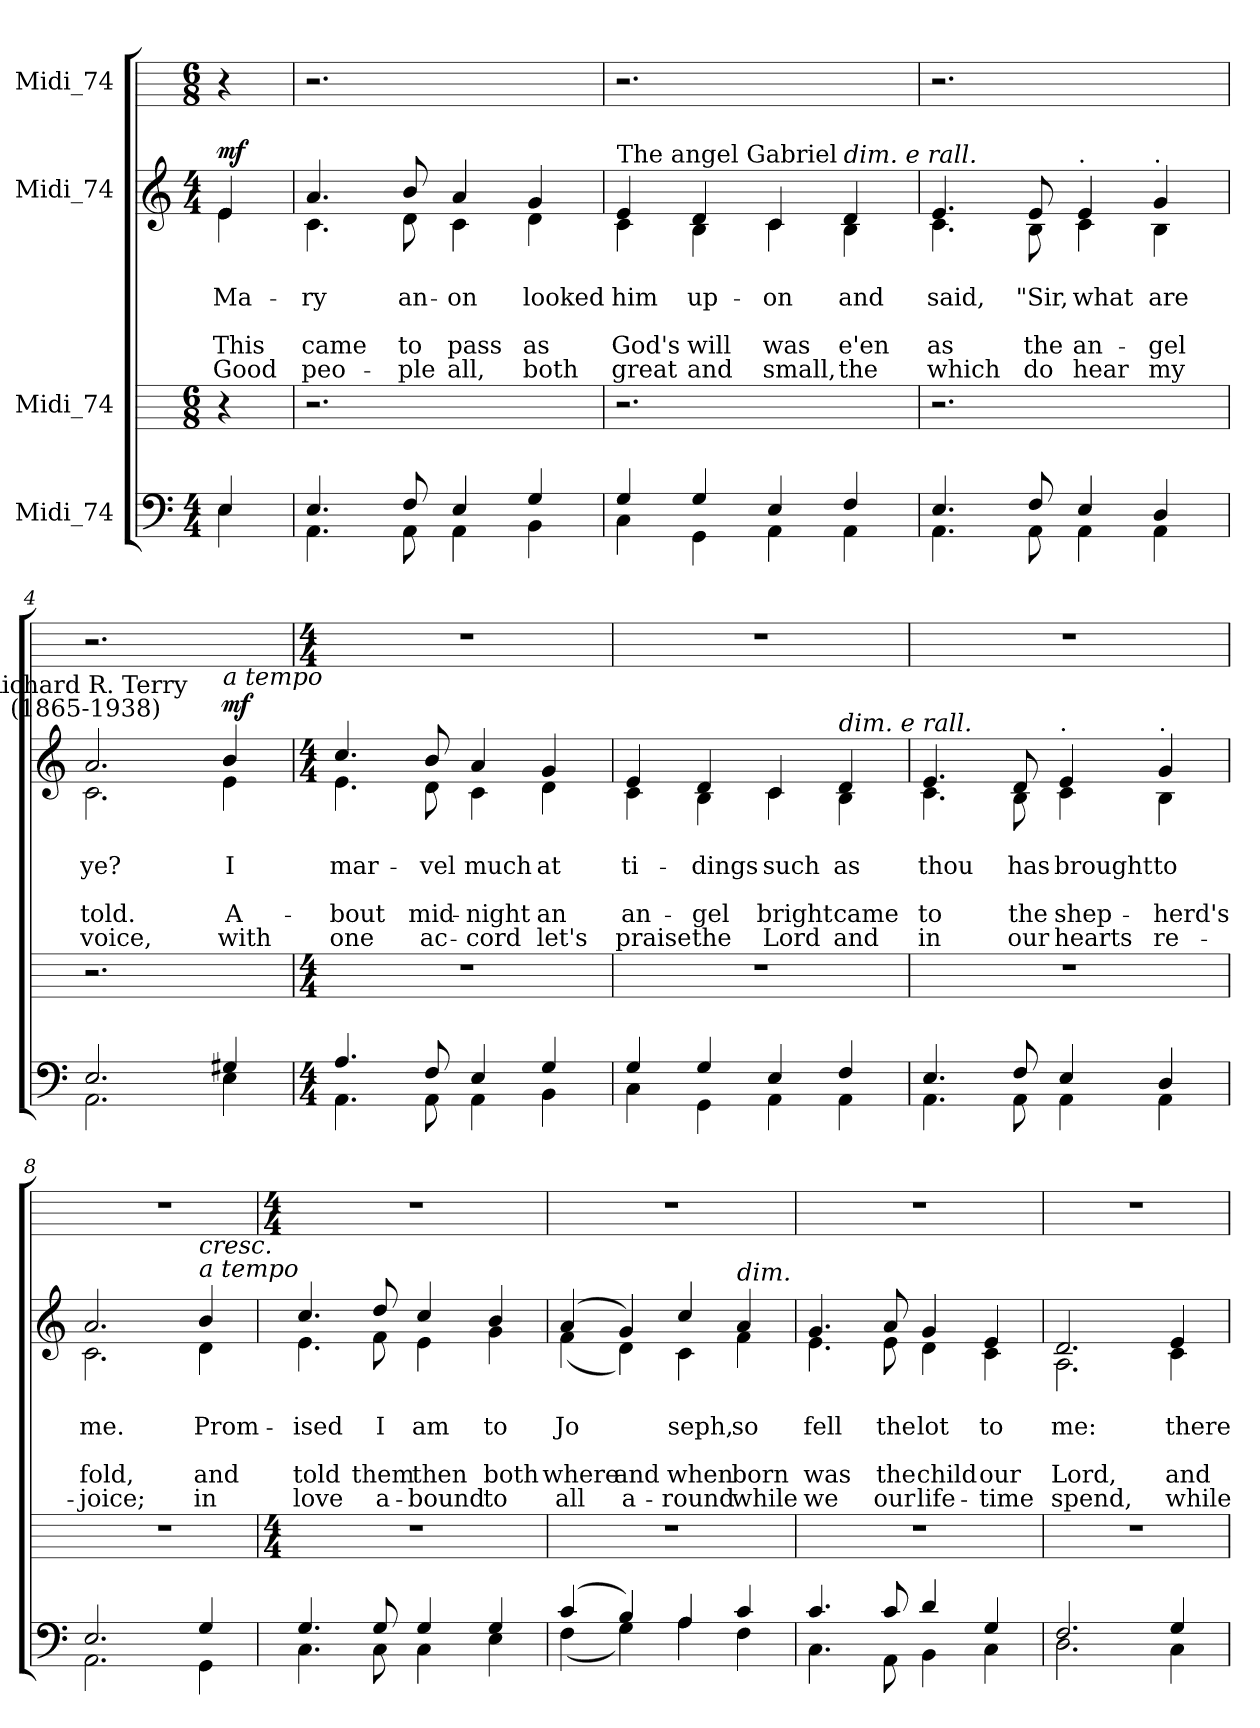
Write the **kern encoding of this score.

**kern	**kern	**kern	**text	**text	**text	**text	**text	**dynam	**kern
*part4	*part3	*part2	*part2	*part2	*part2	*part2	*part2	*part2	*part1
*staff4	*staff3	*staff2	*staff2	*staff2	*staff2	*staff2	*staff2	*staff2	*staff1
*I"Midi_74	*I"Midi_74	*I"Midi_74	*	*	*	*	*	*	*I"Midi_74
*clefF4	*	*clefG2	*	*	*	*	*	*	*
*k[]	*	*k[]	*	*	*	*	*	*	*
*C:	*	*C:	*	*	*	*	*	*	*
*M4/4	*M6/8	*M4/4	*	*	*	*	*	*	*M6/8
=	=	=	=	=	=	=	=	=	=
*^	*	*	*	*	*	*	*	*	*
!	!	!	!LO:TX:a:B:t=Allegro moderato	!	!	!	!	!	!	!
!	!	!	!LO:TX:a:t=Quartet or semichorus	!	!	!	!	!	!	!
!	!	!	!	!LO:LY:b	!	!LO:LY:b	!	!LO:LY:b	!	!
*	*	*	*^	*	*	*	*	*	*	*
!	!	!	!	!	!	!LO:LY:b	!	!LO:LY:b	!	!LO:DY:b	!
4E/	4E\	4r	4e/	4e\	.	Ma-	.	-This	-Good	mf	4r
=1	=1	=1	=1	=1	=1	=1	=1	=1	=1	=1	=1
!	!	!	!	!	!LO:LY:b	!	!LO:LY:b	!	!LO:LY:b	!	!
!	!	!	!	!	!	!LO:LY:b	!	!LO:LY:b	!	!	!
4.E/	4.AA\	2.r	4.a/	4.c\	.	ry	.	came	peo-	.	2.r
*	*	*	*MM150	*	*	*	*	*	*	*	*
!	!	!	!	!	!LO:LY:b	!	!LO:LY:b	!	!LO:LY:b	!	!
!	!	!	!	!	!	!LO:LY:b	!	!LO:LY:b	!	!	!
8F/	8AA\	.	8b/	8d\	.	an-	.	-to	ple	.	.
!	!	!	!	!	!LO:LY:b	!	!LO:LY:b	!	!LO:LY:b	!	!
!	!	!	!	!	!	!LO:LY:b	!	!LO:LY:b	!	!	!
4E/	4AA\	.	4a/	4c\	.	on	.	pass	all,	.	.
!	!	!	!	!	!LO:LY:b	!	!LO:LY:b	!	!LO:LY:b	!	!
!	!	!	!	!	!	!LO:LY:b	!	!LO:LY:b	!	!	!
4G/	4BB\	4ryy	4g/	4d\	.	looked	.	as	both	.	4ryy
=2	=2	=2	=2	=2	=2	=2	=2	=2	=2	=2	=2
!	!	!	!LO:TX:a:t=The angel Gabriel	!	!	!	!	!	!	!	!
!	!	!	!	!	!LO:LY:b	!	!LO:LY:b	!	!LO:LY:b	!	!
!	!	!	!	!	!	!LO:LY:b	!	!LO:LY:b	!	!	!
4G/	4C\	2.r	4e/	4c\	.	him	.	God's	great	.	2.r
!	!	!	!	!	!LO:LY:b	!	!LO:LY:b	!	!LO:LY:b	!	!
!	!	!	!	!	!	!LO:LY:b	!	!LO:LY:b	!	!	!
4G/	4GG\	.	4d/	4B\	.	up-	.	-will	-and	.	.
!	!	!	!	!	!LO:LY:b	!	!LO:LY:b	!	!LO:LY:b	!	!
!	!	!	!	!	!	!LO:LY:b	!	!LO:LY:b	!	!	!
4E/	4AA\	.	4c/	4c\	.	on	.	was	small,	.	.
!	!	!	!LO:TX:a:i:t=dim. e rall.	!	!	!	!	!	!	!	!
!	!	!	!	!	!LO:LY:b	!	!LO:LY:b	!	!LO:LY:b	!	!
!	!	!	!	!	!	!LO:LY:b	!	!LO:LY:b	!	!	!
4F/	4AA\	4ryy	4d/	4B\	.	and	.	e'en	the	.	4ryy
=3	=3	=3	=3	=3	=3	=3	=3	=3	=3	=3	=3
!	!	!	!	!	!LO:LY:b	!	!LO:LY:b	!	!LO:LY:b	!	!
!	!	!	!	!	!	!LO:LY:b	!	!LO:LY:b	!	!	!
4.E/	4.AA\	2.r	4.e/	4.c\	.	said,	.	as	which	.	2.r
!	!	!	!	!	!LO:LY:b	!	!LO:LY:b	!	!LO:LY:b	!	!
!	!	!	!	!	!	!LO:LY:b	!	!LO:LY:b	!	!	!
8F/	8AA\	.	8e/	8B\	.	"Sir,	.	the	-do	.	.
!	!	!	!LO:TX:a:t=.	!	!	!	!	!	!	!	!
!	!	!	!	!	!LO:LY:b	!	!LO:LY:b	!	!LO:LY:b	!	!
!	!	!	!	!	!	!LO:LY:b	!	!LO:LY:b	!	!	!
4E/	4AA\	.	4e/	4c\	.	what	.	an-	hear	.	.
!	!	!	!LO:TX:a:t=.	!	!	!	!	!	!	!	!
!	!	!	!	!	!LO:LY:b	!	!LO:LY:b	!	!LO:LY:b	!	!
!	!	!	!	!	!	!LO:LY:b	!	!LO:LY:b	!	!	!
4D/	4AA\	4ryy	4g/	4B\	.	-are	.	gel	my	.	4ryy
=4	=4	=4	=4	=4	=4	=4	=4	=4	=4	=4	=4
!	!	!	!LO:TX:a:cj:t=Richard R. Terry\n(1865-1938)	!	!	!	!	!	!	!	!
!	!	!	!	!	!LO:LY:b	!	!LO:LY:b	!	!LO:LY:b	!	!
!	!	!	!	!	!	!LO:LY:b	!	!LO:LY:b	!	!	!
2.E/	2.AA\	2.r	2.a/	2.c\	.	ye?	.	told.	voice,	.	2.r
!	!	!	!LO:TX:a:i:t=a tempo	!	!	!	!	!	!	!	!
!	!	!	!	!	!LO:LY:b	!	!LO:LY:b	!	!LO:LY:b	!	!
!	!	!	!	!	!	!LO:LY:b	!	!LO:LY:b	!	!LO:DY:a	!
4G#X/	4E\	4ryy	4b/	4e\	.	I	.	A-	with	mf	4ryy
!!LO:LB:g=z
=5	=5	=5	=5	=5	=5	=5	=5	=5	=5	=5	=5
*M4/4	*	*M4/4	*M4/4	*	*	*	*	*	*	*	*M4/4
!	!	!	!	!	!LO:LY:b	!	!LO:LY:b	!	!LO:LY:b	!	!
!	!	!	!	!	!	!LO:LY:b	!	!LO:LY:b	!	!	!
4.A/	4.AA\	1r	4.cc/	4.e\	.	mar-	.	-bout	one	.	1r
!	!	!	!	!	!LO:LY:b	!	!LO:LY:b	!	!LO:LY:b	!	!
!	!	!	!	!	!	!LO:LY:b	!	!LO:LY:b	!	!	!
8F/	8AA\	.	8b/	8d\	.	vel	.	mid-	ac-	.	.
!	!	!	!	!	!LO:LY:b	!	!LO:LY:b	!	!LO:LY:b	!	!
!	!	!	!	!	!	!LO:LY:b	!	!LO:LY:b	!	!	!
4E/	4AA\	.	4a/	4c\	.	-much	.	night	cord	.	.
!	!	!	!	!	!LO:LY:b	!	!LO:LY:b	!	!LO:LY:b	!	!
!	!	!	!	!	!	!LO:LY:b	!	!LO:LY:b	!	!	!
4G/	4BB\	.	4g/	4d\	.	at	.	an	let's	.	.
=6	=6	=6	=6	=6	=6	=6	=6	=6	=6	=6	=6
!	!	!	!	!	!LO:LY:b	!	!LO:LY:b	!	!LO:LY:b	!	!
!	!	!	!	!	!	!LO:LY:b	!	!LO:LY:b	!	!	!
4G/	4C\	1r	4e/	4c\	.	ti-	.	-an-	-praise	.	1r
!	!	!	!	!	!LO:LY:b	!	!LO:LY:b	!	!LO:LY:b	!	!
!	!	!	!	!	!	!LO:LY:b	!	!LO:LY:b	!	!	!
4G/	4GG\	.	4d/	4B\	.	-dings	.	gel	the	.	.
!	!	!	!	!	!LO:LY:b	!	!LO:LY:b	!	!LO:LY:b	!	!
!	!	!	!	!	!	!LO:LY:b	!	!LO:LY:b	!	!	!
4E/	4AA\	.	4c/	4c\	.	such	.	bright	Lord	.	.
!	!	!	!LO:TX:a:i:t=dim. e rall.	!	!	!	!	!	!	!	!
!	!	!	!	!	!LO:LY:b	!	!LO:LY:b	!	!LO:LY:b	!	!
!	!	!	!	!	!	!LO:LY:b	!	!LO:LY:b	!	!	!
4F/	4AA\	.	4d/	4B\	.	as	.	came	and	.	.
=7	=7	=7	=7	=7	=7	=7	=7	=7	=7	=7	=7
!	!	!	!	!	!LO:LY:b	!	!LO:LY:b	!	!LO:LY:b	!	!
!	!	!	!	!	!	!LO:LY:b	!	!LO:LY:b	!	!	!
4.E/	4.AA\	1r	4.e/	4.c\	.	-thou	.	to	-in	.	1r
!	!	!	!	!	!LO:LY:b	!	!LO:LY:b	!	!LO:LY:b	!	!
!	!	!	!	!	!	!LO:LY:b	!	!LO:LY:b	!	!	!
8F/	8AA\	.	8d/	8B\	.	has	.	the	-our	.	.
!	!	!	!LO:TX:a:t=.	!	!	!	!	!	!	!	!
!	!	!	!	!	!LO:LY:b	!	!LO:LY:b	!	!LO:LY:b	!	!
!	!	!	!	!	!	!LO:LY:b	!	!LO:LY:b	!	!	!
4E/	4AA\	.	4e/	4c\	.	brought	.	shep-	-hearts	.	.
!	!	!	!LO:TX:a:t=.	!	!	!	!	!	!	!	!
!	!	!	!	!	!LO:LY:b	!	!LO:LY:b	!	!LO:LY:b	!	!
!	!	!	!	!	!	!LO:LY:b	!	!LO:LY:b	!	!	!
4D/	4AA\	.	4g/	4B\	.	-to	.	herd's	re-	.	.
=8	=8	=8	=8	=8	=8	=8	=8	=8	=8	=8	=8
!	!	!	!	!	!LO:LY:b	!	!LO:LY:b	!	!LO:LY:b	!	!
!	!	!	!	!	!	!LO:LY:b	!	!LO:LY:b	!	!	!
2.E/	2.AA\	1r	2.a/	2.c\	.	me.	.	fold,	joice;	.	1r
!	!	!	!LO:TX:a:i:t=cresc.\na tempo	!	!	!	!	!	!	!	!
!	!	!	!	!	!LO:LY:b	!	!LO:LY:b	!	!LO:LY:b	!	!
!	!	!	!	!	!	!LO:LY:b	!	!LO:LY:b	!	!	!
4G/	4GG\	.	4b/	4d\	.	Prom-	.	-and	in	.	.
!!LO:LB:g=z
=9	=9	=9	=9	=9	=9	=9	=9	=9	=9	=9	=9
*	*	*M4/4	*	*	*	*	*	*	*	*	*M4/4
!	!	!	!	!	!LO:LY:b	!	!LO:LY:b	!	!LO:LY:b	!	!
!	!	!	!	!	!	!LO:LY:b	!	!LO:LY:b	!	!	!
4.G/	4.C\	1r	4.cc/	4.e\	.	ised	.	told	love	.	1r
!	!	!	!	!	!LO:LY:b	!	!LO:LY:b	!	!LO:LY:b	!	!
!	!	!	!	!	!	!LO:LY:b	!	!LO:LY:b	!	!	!
8G/	8C\	.	8dd/	8f\	.	I	.	them	-a-	.	.
!	!	!	!	!	!LO:LY:b	!	!LO:LY:b	!	!LO:LY:b	!	!
!	!	!	!	!	!	!LO:LY:b	!	!LO:LY:b	!	!	!
4G/	4C\	.	4cc/	4e\	.	am	.	then	bound	.	.
!	!	!	!	!	!LO:LY:b	!	!LO:LY:b	!	!LO:LY:b	!	!
!	!	!	!	!	!	!LO:LY:b	!	!LO:LY:b	!	!	!
4G/	4E\	.	4b/	4g\	.	to	.	both	to	.	.
=10	=10	=10	=10	=10	=10	=10	=10	=10	=10	=10	=10
!	!	!	!	!	!LO:LY:b	!	!LO:LY:b	!	!LO:LY:b	!	!
!	!	!	!	!	!	!LO:LY:b	!	!LO:LY:b	!	!	!
(>4c/	(<4F\	1r	(>4a/	(<4f\	.	Jo	.	where	all	.	1r
!	!	!	!	!	!LO:LY:b	!	!LO:LY:b	!	!LO:LY:b	!	!
!	!	!	!	!	!	!	!	!LO:LY:b	!	!	!
4B/)	4G\)	.	4g/)	4d\)	.	.	.	and	a-	.	.
!	!	!	!	!	!LO:LY:b	!	!LO:LY:b	!	!LO:LY:b	!	!
!	!	!	!	!	!	!LO:LY:b	!	!LO:LY:b	!	!	!
4A/	4A\	.	4cc/	4c\	.	seph,	.	when	round	.	.
!	!	!	!LO:TX:a:i:t=dim.	!	!	!	!	!	!	!	!
!	!	!	!	!	!LO:LY:b	!	!LO:LY:b	!	!LO:LY:b	!	!
!	!	!	!	!	!	!LO:LY:b	!	!LO:LY:b	!	!	!
4c/	4F\	.	4a/	4f\	.	so	.	born	while	.	.
=11	=11	=11	=11	=11	=11	=11	=11	=11	=11	=11	=11
!	!	!	!	!	!LO:LY:b	!	!LO:LY:b	!	!LO:LY:b	!	!
!	!	!	!	!	!	!LO:LY:b	!	!LO:LY:b	!	!	!
4.c/	4.C\	1r	4.g/	4.e\	.	fell	.	was	we	.	1r
!	!	!	!	!	!LO:LY:b	!	!LO:LY:b	!	!LO:LY:b	!	!
!	!	!	!	!	!	!LO:LY:b	!	!LO:LY:b	!	!	!
8c/	8AA\	.	8a/	8e\	.	the	.	the	our	.	.
!	!	!	!	!	!LO:LY:b	!	!LO:LY:b	!	!LO:LY:b	!	!
!	!	!	!	!	!	!LO:LY:b	!	!LO:LY:b	!	!	!
4d/	4BB\	.	4g/	4d\	.	lot	.	child	life-	.	.
!	!	!	!	!	!LO:LY:b	!	!LO:LY:b	!	!LO:LY:b	!	!
!	!	!	!	!	!	!LO:LY:b	!	!LO:LY:b	!	!	!
4G/	4C\	.	4e/	4c\	.	to	.	our	time	.	.
=12	=12	=12	=12	=12	=12	=12	=12	=12	=12	=12	=12
!	!	!	!	!	!LO:LY:b	!	!LO:LY:b	!	!LO:LY:b	!	!
!	!	!	!	!	!	!LO:LY:b	!	!LO:LY:b	!	!	!
2.F/	2.D\	1r	2.d/	2.A\	.	me:	.	Lord,	spend,	.	1r
!	!	!	!	!	!LO:LY:b	!	!LO:LY:b	!	!LO:LY:b	!	!
!	!	!	!	!	!	!LO:LY:b	!	!LO:LY:b	!	!	!
4G/	4C\	.	4e/	4c\	.	there-	.	-and	while	.	.
*v	*v	*	*v	*v	*	*	*	*	*	*	*
=	=	=	=	=	=	=	=	=	=
*-	*-	*-	*-	*-	*-	*-	*-	*-	*-
